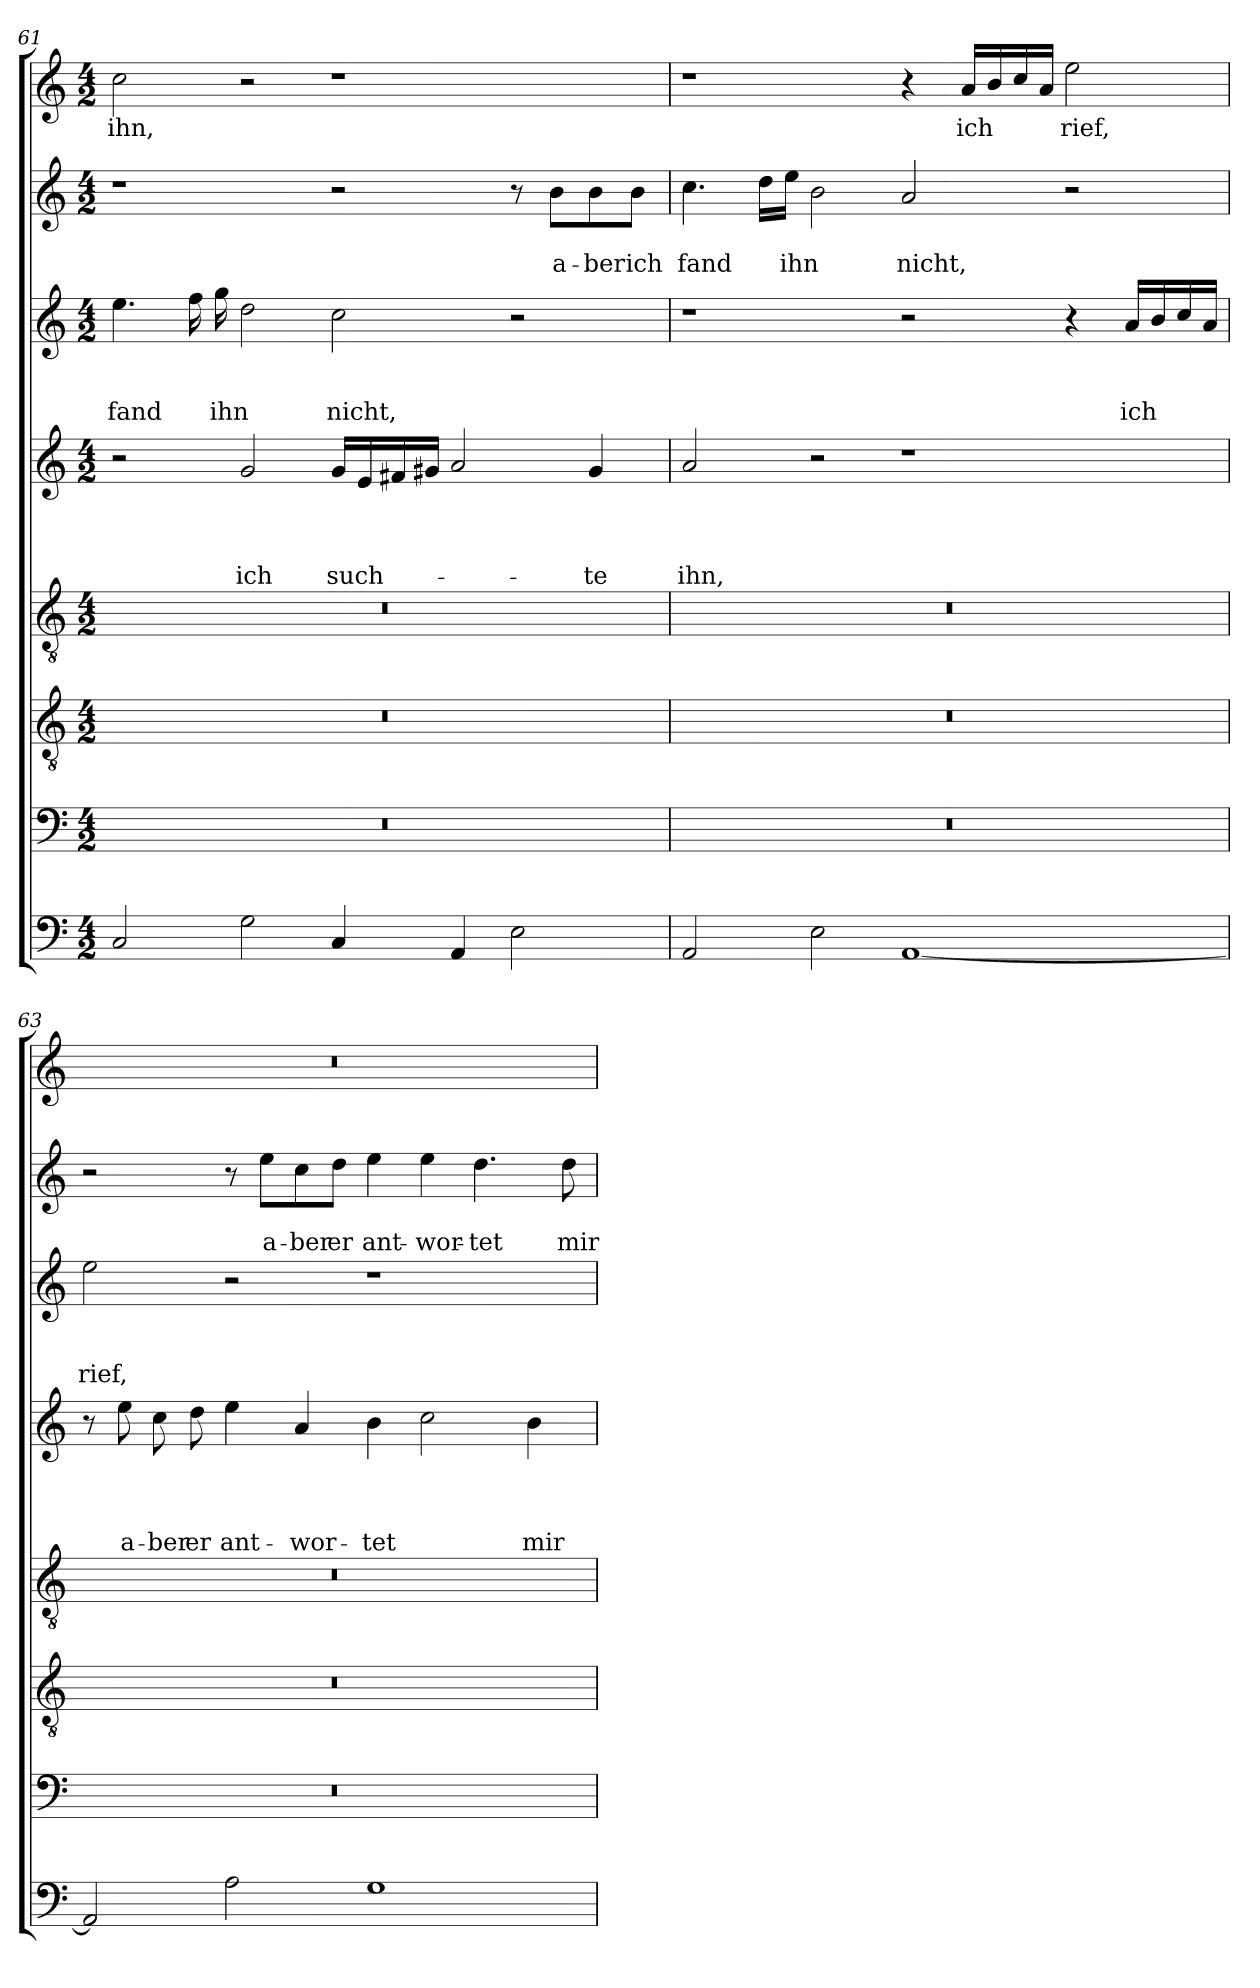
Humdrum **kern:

**kern	**kern	**kern	**kern	**kern	**text	**text	**text	**text	**kern	**text	**text	**text	**kern	**text	**text	**kern	**text
*part8	*part7	*part6	*part5	*part4	*part4	*part4	*part4	*part4	*part3	*part3	*part3	*part3	*part2	*part2	*part2	*part1	*part1
*staff8	*staff7	*staff6	*staff5	*staff4	*staff4	*staff4	*staff4	*staff4	*staff3	*staff3	*staff3	*staff3	*staff2	*staff2	*staff2	*staff1	*staff1
*clefF4	*clefF4	*clefGv2	*clefGv2	*clefG2	*	*	*	*	*clefG2	*	*	*	*clefG2	*	*	*clefG2	*
*k[]	*k[]	*k[]	*k[]	*k[]	*	*	*	*	*k[]	*	*	*	*k[]	*	*	*k[]	*
*C:	*C:	*C:	*C:	*C:	*	*	*	*	*C:	*	*	*	*C:	*	*	*C:	*
*M4/2	*M4/2	*M4/2	*M4/2	*M4/2	*	*	*	*	*M4/2	*	*	*	*M4/2	*	*	*M4/2	*
=61	=61	=61	=61	=61	=61	=61	=61	=61	=61	=61	=61	=61	=61	=61	=61	=61	=61
!	!	!	!	!	!	!	!	!	!	!	!	!LO:LY:b	!	!	!	!	!LO:LY:b
2C/	0r	0r	0r	2r	.	.	.	.	4.ee\	.	.	fand	1r	.	.	2cc\	ihn,
.	.	.	.	.	.	.	.	.	16ff\	.	.	.	.	.	.	.	.
!	!	!	!	!	!	!	!	!	!	!	!	!LO:LY:b	!	!	!	!	!
.	.	.	.	.	.	.	.	.	16gg\	.	.	ihn	.	.	.	.	.
!	!	!	!	!	!	!	!	!LO:LY:b	!	!	!	!	!	!	!	!	!
2G\	.	.	.	2g/	.	.	.	ich	2dd\	.	.	.	.	.	.	2r	.
!	!	!	!	!	!	!	!	!LO:LY:b	!	!	!	!LO:LY:b	!	!	!	!	!
4C/	.	.	.	16g/LL	.	.	.	such-	2cc\	.	.	nicht,	2r	.	.	1r	.
.	.	.	.	16e/	.	.	.	.	.	.	.	.	.	.	.	.	.
.	.	.	.	16f#X/	.	.	.	.	.	.	.	.	.	.	.	.	.
.	.	.	.	16g#X/JJ	.	.	.	.	.	.	.	.	.	.	.	.	.
4AA/	.	.	.	2a/	.	.	.	.	.	.	.	.	.	.	.	.	.
2E\	.	.	.	.	.	.	.	.	2r	.	.	.	8r	.	.	.	.
!	!	!	!	!	!	!	!	!	!	!	!	!	!	!	!LO:LY:b	!	!
.	.	.	.	.	.	.	.	.	.	.	.	.	8b\L	.	a-	.	.
!	!	!	!	!	!	!	!	!LO:LY:b	!	!	!	!	!	!	!LO:LY:b	!	!
.	.	.	.	4g#/	.	.	.	-te	.	.	.	.	8b\	.	-ber	.	.
!	!	!	!	!	!	!	!	!	!	!	!	!	!	!	!LO:LY:b	!	!
.	.	.	.	.	.	.	.	.	.	.	.	.	8b\J	.	ich	.	.
=62	=62	=62	=62	=62	=62	=62	=62	=62	=62	=62	=62	=62	=62	=62	=62	=62	=62
!	!	!	!	!	!	!	!	!LO:LY:b	!	!	!	!	!	!	!LO:LY:b	!	!
2AA/	0r	0r	0r	2a/	.	.	.	ihn,	1r	.	.	.	4.cc\	.	fand	1r	.
.	.	.	.	.	.	.	.	.	.	.	.	.	16dd\LL	.	.	.	.
!	!	!	!	!	!	!	!	!	!	!	!	!	!	!	!LO:LY:b	!	!
.	.	.	.	.	.	.	.	.	.	.	.	.	16ee\JJ	.	ihn	.	.
2E\	.	.	.	2r	.	.	.	.	.	.	.	.	2b\	.	.	.	.
!	!	!	!	!	!	!	!	!	!	!	!	!	!	!	!LO:LY:b	!	!
[1AA	.	.	.	1r	.	.	.	.	2r	.	.	.	2a/	.	nicht,	4r	.
!	!	!	!	!	!	!	!	!	!	!	!	!	!	!	!	!	!LO:LY:b
.	.	.	.	.	.	.	.	.	.	.	.	.	.	.	.	16a/LL	ich
.	.	.	.	.	.	.	.	.	.	.	.	.	.	.	.	16b/	.
.	.	.	.	.	.	.	.	.	.	.	.	.	.	.	.	16cc/	.
.	.	.	.	.	.	.	.	.	.	.	.	.	.	.	.	16a/JJ	.
!	!	!	!	!	!	!	!	!	!	!	!	!	!	!	!	!	!LO:LY:b
.	.	.	.	.	.	.	.	.	4r	.	.	.	2r	.	.	2ee\	rief,
!	!	!	!	!	!	!	!	!	!	!	!	!LO:LY:b	!	!	!	!	!
.	.	.	.	.	.	.	.	.	16a/LL	.	.	ich	.	.	.	.	.
.	.	.	.	.	.	.	.	.	16b/	.	.	.	.	.	.	.	.
.	.	.	.	.	.	.	.	.	16cc/	.	.	.	.	.	.	.	.
.	.	.	.	.	.	.	.	.	16a/JJ	.	.	.	.	.	.	.	.
!!LO:LB:g=z
=63	=63	=63	=63	=63	=63	=63	=63	=63	=63	=63	=63	=63	=63	=63	=63	=63	=63
!	!	!	!	!	!	!	!	!	!	!	!	!LO:LY:b	!	!	!	!	!
2AA/]	0r	0r	0r	8r	.	.	.	.	2ee\	.	.	rief,	2r	.	.	0r	.
!	!	!	!	!	!	!	!	!LO:LY:b	!	!	!	!	!	!	!	!	!
.	.	.	.	8ee\	.	.	.	a-	.	.	.	.	.	.	.	.	.
!	!	!	!	!	!	!	!	!LO:LY:b	!	!	!	!	!	!	!	!	!
.	.	.	.	8cc\	.	.	.	-ber	.	.	.	.	.	.	.	.	.
!	!	!	!	!	!	!	!	!LO:LY:b	!	!	!	!	!	!	!	!	!
.	.	.	.	8dd\	.	.	.	er	.	.	.	.	.	.	.	.	.
!	!	!	!	!	!	!	!	!LO:LY:b	!	!	!	!	!	!	!	!	!
2A\	.	.	.	4ee\	.	.	.	ant-	2r	.	.	.	8r	.	.	.	.
!	!	!	!	!	!	!	!	!	!	!	!	!	!	!	!LO:LY:b	!	!
.	.	.	.	.	.	.	.	.	.	.	.	.	8ee\L	.	a-	.	.
!	!	!	!	!	!	!	!	!LO:LY:b	!	!	!	!	!	!	!LO:LY:b	!	!
.	.	.	.	4a/	.	.	.	-wor-	.	.	.	.	8cc\	.	-ber	.	.
!	!	!	!	!	!	!	!	!	!	!	!	!	!	!	!LO:LY:b	!	!
.	.	.	.	.	.	.	.	.	.	.	.	.	8dd\J	.	er	.	.
!	!	!	!	!	!	!	!	!LO:LY:b	!	!	!	!	!	!	!LO:LY:b	!	!
1G	.	.	.	4b\	.	.	.	-tet	1r	.	.	.	4ee\	.	ant-	.	.
!	!	!	!	!	!	!	!	!	!	!	!	!	!	!	!LO:LY:b	!	!
.	.	.	.	2cc\	.	.	.	.	.	.	.	.	4ee\	.	-wor-	.	.
!	!	!	!	!	!	!	!	!	!	!	!	!	!	!	!LO:LY:b	!	!
.	.	.	.	.	.	.	.	.	.	.	.	.	4.dd\	.	-tet	.	.
!	!	!	!	!	!	!	!	!LO:LY:b	!	!	!	!	!	!	!	!	!
.	.	.	.	4b\	.	.	.	mir	.	.	.	.	.	.	.	.	.
!	!	!	!	!	!	!	!	!	!	!	!	!	!	!	!LO:LY:b	!	!
.	.	.	.	.	.	.	.	.	.	.	.	.	8dd\	.	mir	.	.
=	=	=	=	=	=	=	=	=	=	=	=	=	=	=	=	=	=
*-	*-	*-	*-	*-	*-	*-	*-	*-	*-	*-	*-	*-	*-	*-	*-	*-	*-
